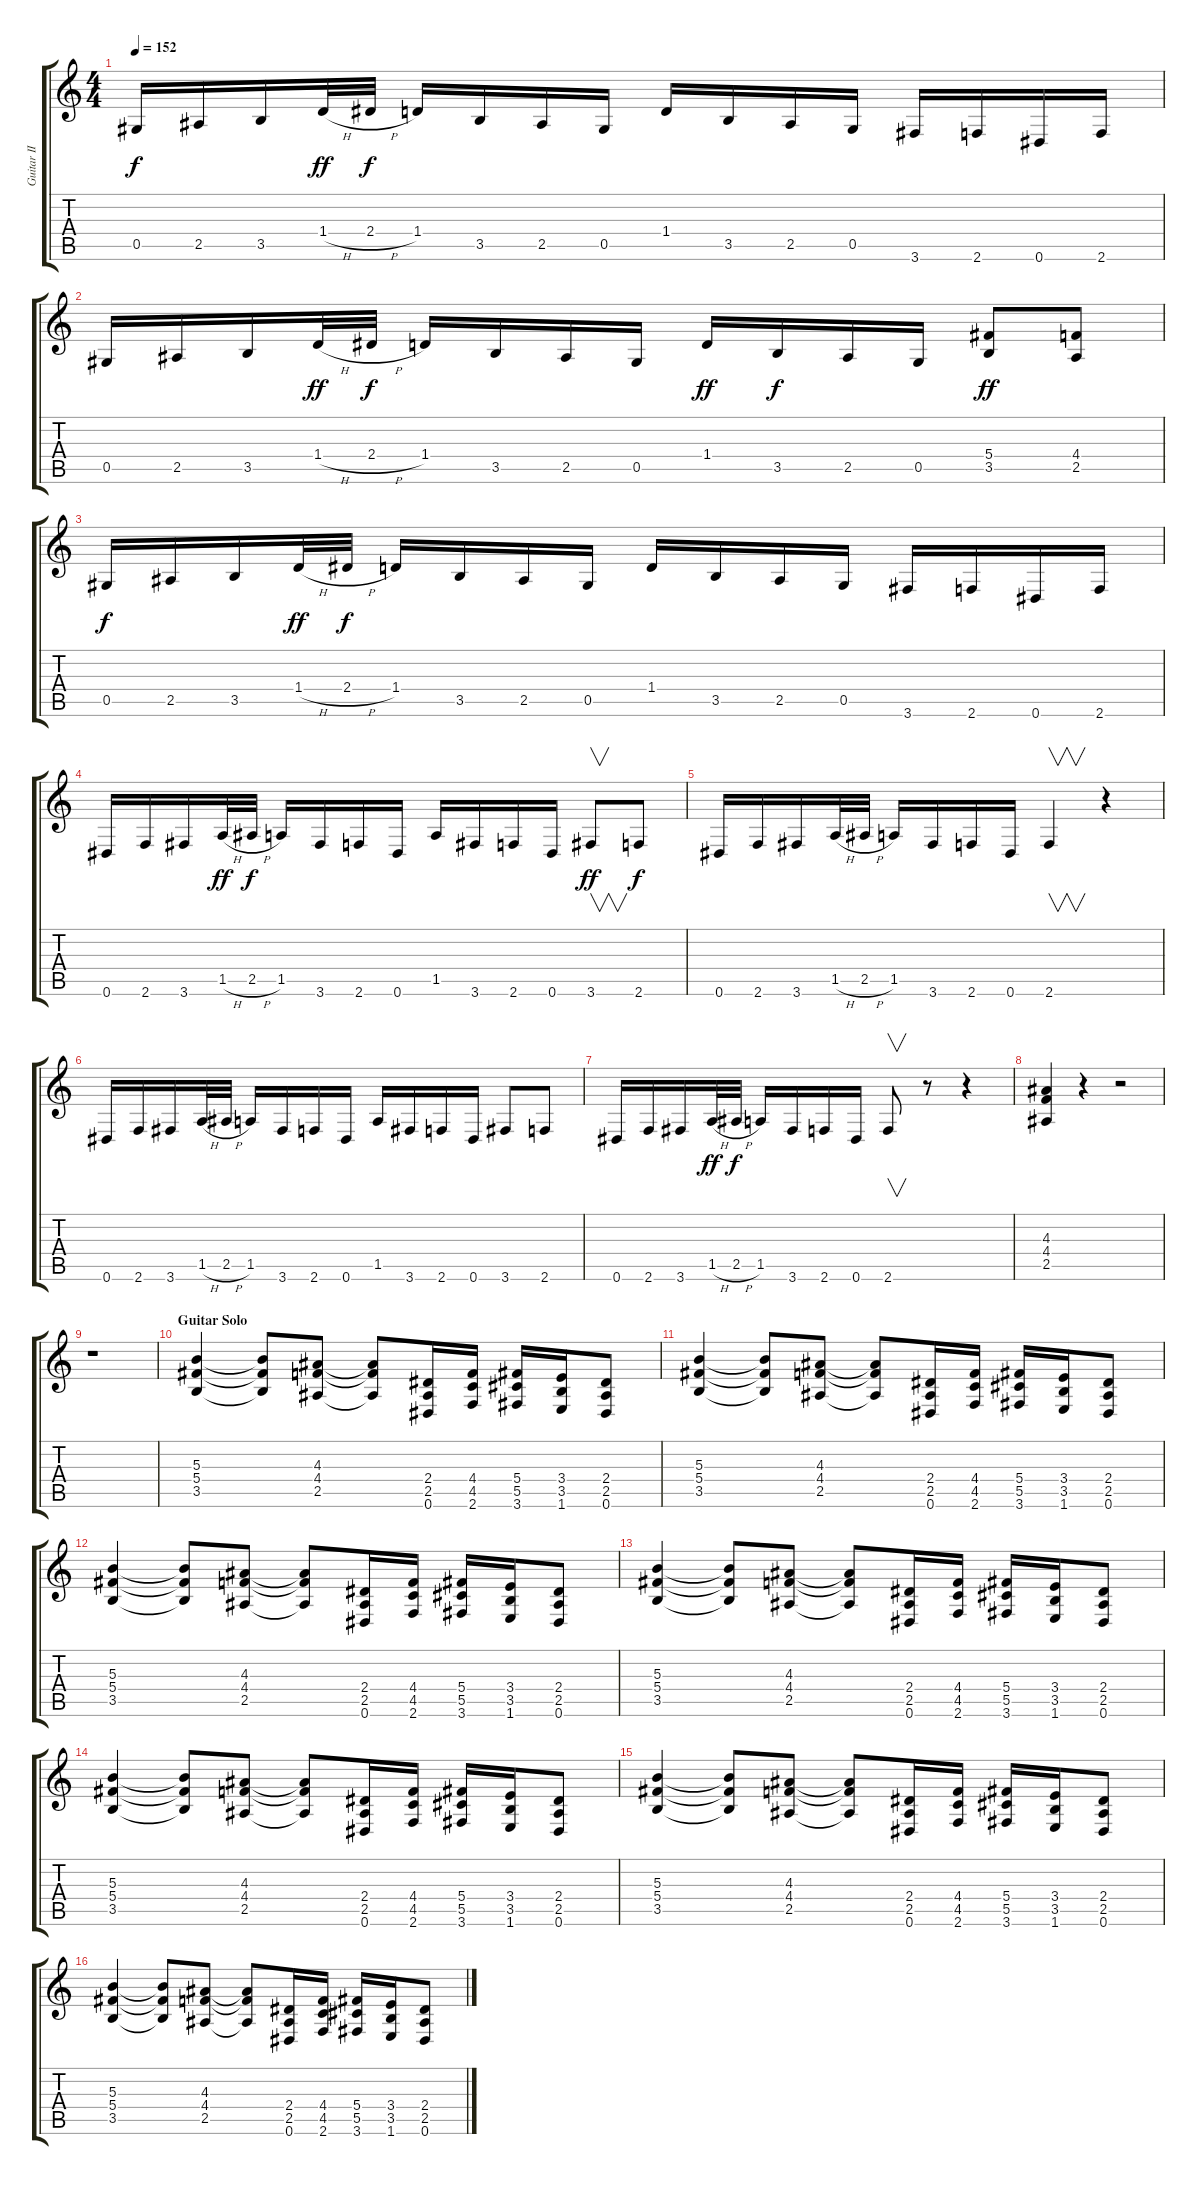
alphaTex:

\track ("Guitar II" "Guitar II") {instrument overdrivenguitar}
\staff {score tabs}
\tuning (Eb4 Bb3 Gb3 Db3 Ab2 Eb2) {hide}
\ts (4 4)
\tempo 152
\clef g2
\ks c
0.5.16{dy f} 2.5.16 3.5.16 1.4{h}.32{dy ff} 2.4{h}.32{dy f} 1.4.16 3.5.16 2.5.16 0.5.16 1.4.16 3.5.16 2.5.16 0.5.16 3.6.16 2.6.16 0.6.16 2.6.16 |
0.5.16 2.5.16 3.5.16 1.4{h}.32{dy ff} 2.4{h}.32{dy f} 1.4.16 3.5.16 2.5.16 0.5.16 1.4.16{dy ff} 3.5.16{dy f} 2.5.16 0.5.16 (5.4 3.5).8{dy ff} (4.4 2.5).8 |
0.5.16{dy f} 2.5.16 3.5.16 1.4{h}.32{dy ff} 2.4{h}.32{dy f} 1.4.16 3.5.16 2.5.16 0.5.16 1.4.16 3.5.16 2.5.16 0.5.16 3.6.16 2.6.16 0.6.16 2.6.16 |
0.6.16 2.6.16 3.6.16 1.5{h}.32{dy ff} 2.5{h}.32{dy f} 1.5.16 3.6.16 2.6.16 0.6.16 1.5.16 3.6.16 2.6.16 0.6.16 3.6.8{v dy ff} 2.6.8{dy f} |
0.6.16 2.6.16 3.6.16 1.5{h}.32 2.5{h}.32 1.5.16 3.6.16 2.6.16 0.6.16 2.6.4{v} r.4 |
0.6.16 2.6.16 3.6.16 1.5{h}.32 2.5{h}.32 1.5.16 3.6.16 2.6.16 0.6.16 1.5.16 3.6.16 2.6.16 0.6.16 3.6.8 2.6.8 |
0.6.16 2.6.16 3.6.16 1.5{h}.32{dy ff} 2.5{h}.32{dy f} 1.5.16 3.6.16 2.6.16 0.6.16 2.6.8{v} r.8 r.4 |
(4.3 4.4 2.5).4 r.4 r.2 |
r.1 |
\section ("" "Guitar Solo")
(5.3 5.4 3.5).4 (5.3{t} 5.4{t} 3.5{t}).8 (4.3 4.4 2.5).8 (4.3{t} 4.4{t} 2.5{t}).8 (2.4 2.5 0.6).16 (4.4 4.5 2.6).16 (5.4 5.5 3.6).16 (3.4 3.5 1.6).16 (2.4 2.5 0.6).8 |
(5.3 5.4 3.5).4 (5.3{t} 5.4{t} 3.5{t}).8 (4.3 4.4 2.5).8 (4.3{t} 4.4{t} 2.5{t}).8 (2.4 2.5 0.6).16 (4.4 4.5 2.6).16 (5.4 5.5 3.6).16 (3.4 3.5 1.6).16 (2.4 2.5 0.6).8 |
(5.3 5.4 3.5).4 (5.3{t} 5.4{t} 3.5{t}).8 (4.3 4.4 2.5).8 (4.3{t} 4.4{t} 2.5{t}).8 (2.4 2.5 0.6).16 (4.4 4.5 2.6).16 (5.4 5.5 3.6).16 (3.4 3.5 1.6).16 (2.4 2.5 0.6).8 |
(5.3 5.4 3.5).4 (5.3{t} 5.4{t} 3.5{t}).8 (4.3 4.4 2.5).8 (4.3{t} 4.4{t} 2.5{t}).8 (2.4 2.5 0.6).16 (4.4 4.5 2.6).16 (5.4 5.5 3.6).16 (3.4 3.5 1.6).16 (2.4 2.5 0.6).8 |
(5.3 5.4 3.5).4 (5.3{t} 5.4{t} 3.5{t}).8 (4.3 4.4 2.5).8 (4.3{t} 4.4{t} 2.5{t}).8 (2.4 2.5 0.6).16 (4.4 4.5 2.6).16 (5.4 5.5 3.6).16 (3.4 3.5 1.6).16 (2.4 2.5 0.6).8 |
(5.3 5.4 3.5).4 (5.3{t} 5.4{t} 3.5{t}).8 (4.3 4.4 2.5).8 (4.3{t} 4.4{t} 2.5{t}).8 (2.4 2.5 0.6).16 (4.4 4.5 2.6).16 (5.4 5.5 3.6).16 (3.4 3.5 1.6).16 (2.4 2.5 0.6).8 |
(5.3 5.4 3.5).4 (5.3{t} 5.4{t} 3.5{t}).8 (4.3 4.4 2.5).8 (4.3{t} 4.4{t} 2.5{t}).8 (2.4 2.5 0.6).16 (4.4 4.5 2.6).16 (5.4 5.5 3.6).16 (3.4 3.5 1.6).16 (2.4 2.5 0.6).8
